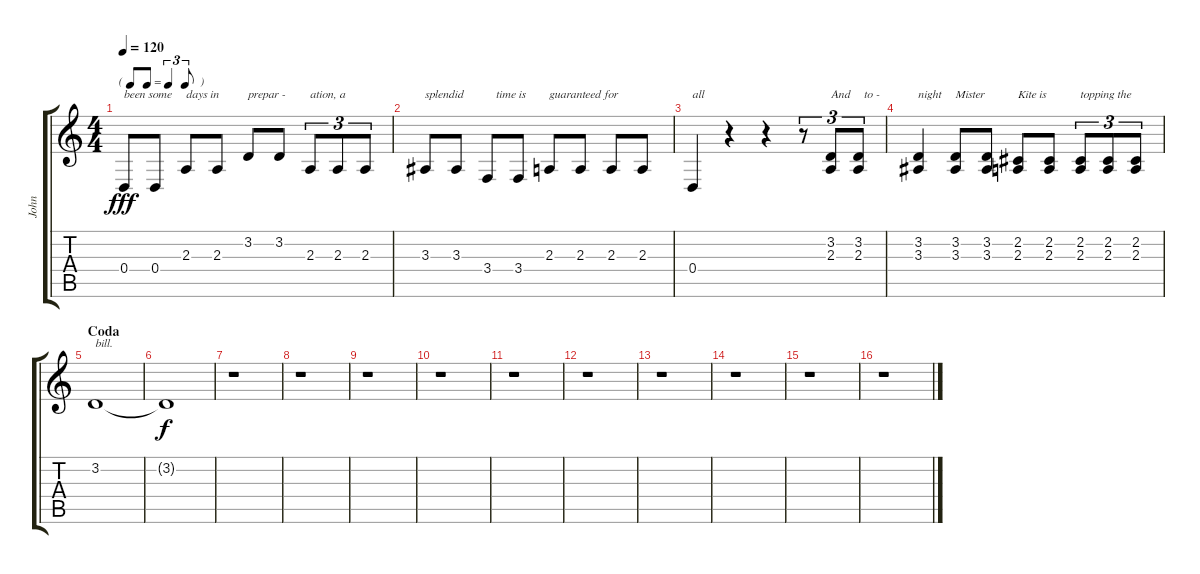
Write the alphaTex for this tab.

\track ("John" "John") {instrument clarinet}
\staff {score tabs}
\tuning (E4 B3 G3 D3 A2 E2) {hide}
\ts (4 4)
\tf triplet8th
\tempo 120
\clef g2
\ks c
0.4.8{txt "been some" dy fff} 0.4.8 2.3.8{txt "days in"} 2.3.8 3.2.8{txt "prepar -"} 3.2.8 2.3.8{tu (3 2) txt "ation, a"} 2.3.8{tu (3 2)} 2.3.8{tu (3 2)} |
3.3.8{txt "splendid"} 3.3.8 3.4.8{txt "   time is"} 3.4.8 2.3.8{txt "guaranteed for"} 2.3.8 2.3.8 2.3.8 |
0.4.4{txt "all"} r.4 r.4 r.8{tu (3 2)} (3.2 2.3).8{tu (3 2) txt "And"} (3.2 2.3).8{tu (3 2) txt "  to -"} |
(3.2 3.3).4{txt "night"} (3.2 3.3).8{txt "Mister"} (3.2 3.3).8 (2.2 2.3).8{txt "Kite is"} (2.2 2.3).8 (2.2 2.3).8{tu (3 2) txt "topping the"} (2.2 2.3).8{tu (3 2)} (2.2 2.3).8{tu (3 2)} |
\section ("" "Coda")
3.2.1{txt "bill."} |
3.2{t}.1{dy f} |
r.1 |
r.1 |
r.1 |
r.1 |
r.1 |
r.1 |
r.1 |
r.1 |
r.1 |
r.1
